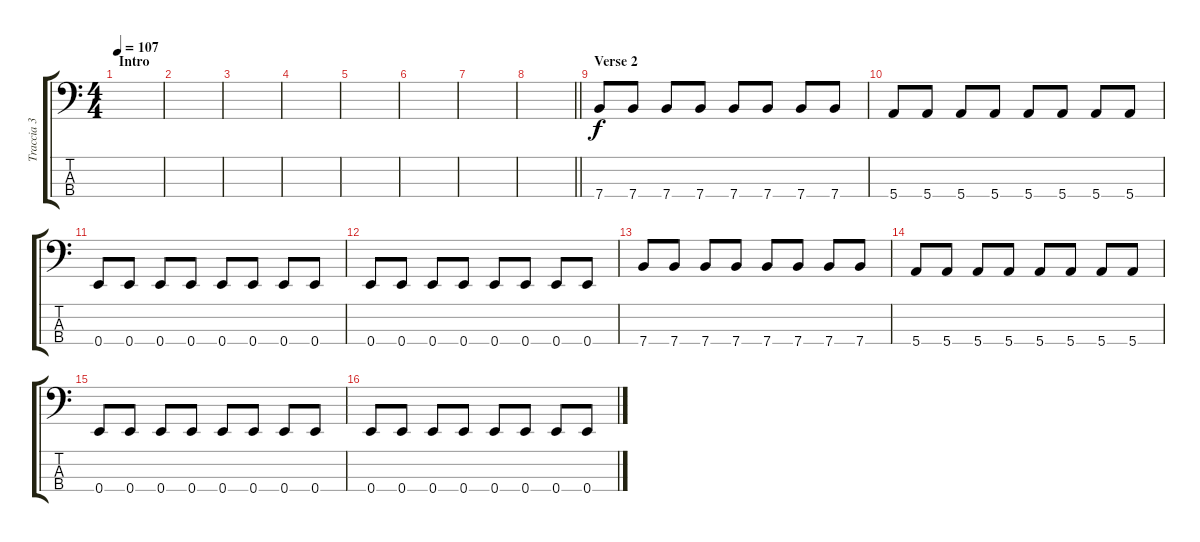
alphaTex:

\track ("Traccia 3" "Traccia 3") {instrument electricbassfinger}
\staff {score tabs}
\tuning (G2 D2 A1 E1) {hide}
\ts (4 4)
\section ("" "Intro")
\tempo 107
\clef f4
\ks c
|
|
|
|
|
|
|
\barLineRight lightlight
|
\section ("" "Verse 2")
7.4.8 7.4.8 7.4.8 7.4.8 7.4.8 7.4.8 7.4.8 7.4.8 |
5.4.8 5.4.8 5.4.8 5.4.8 5.4.8 5.4.8 5.4.8 5.4.8 |
0.4.8 0.4.8 0.4.8 0.4.8 0.4.8 0.4.8 0.4.8 0.4.8 |
0.4.8 0.4.8 0.4.8 0.4.8 0.4.8 0.4.8 0.4.8 0.4.8 |
7.4.8 7.4.8 7.4.8 7.4.8 7.4.8 7.4.8 7.4.8 7.4.8 |
5.4.8 5.4.8 5.4.8 5.4.8 5.4.8 5.4.8 5.4.8 5.4.8 |
0.4.8 0.4.8 0.4.8 0.4.8 0.4.8 0.4.8 0.4.8 0.4.8 |
0.4.8 0.4.8 0.4.8 0.4.8 0.4.8 0.4.8 0.4.8 0.4.8
